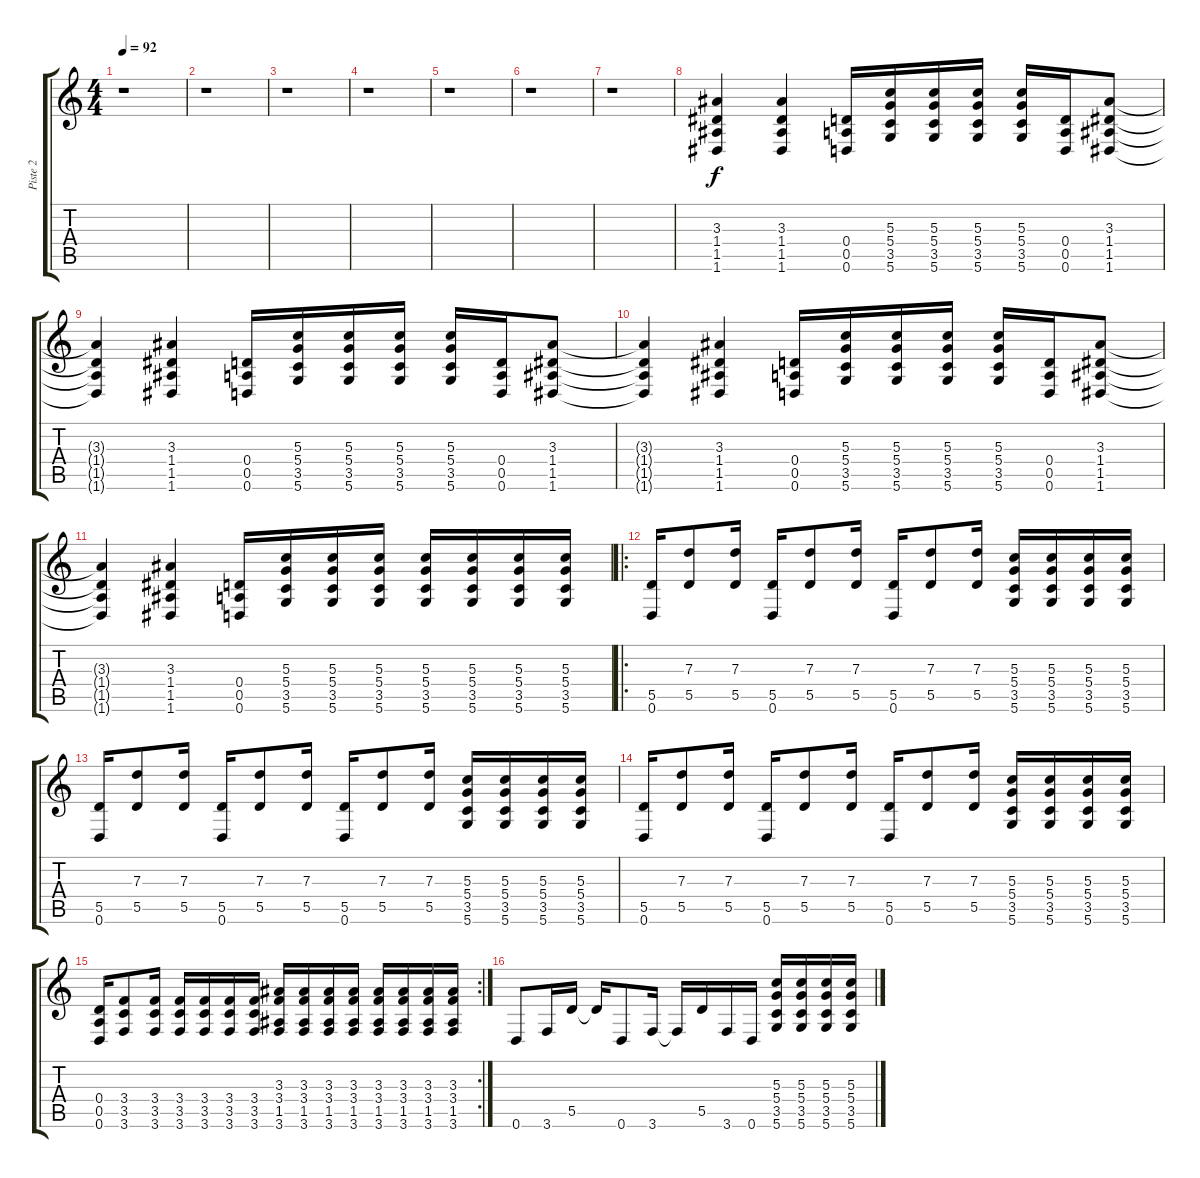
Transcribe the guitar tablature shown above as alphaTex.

\track ("Piste 2" "Piste 2") {instrument distortionguitar}
\staff {score tabs}
\tuning (E4 B3 G3 D3 A2 D2) {hide}
\ts (4 4)
\tempo 92
\clef g2
\ks c
r.1{dy f} |
r.1 |
r.1 |
r.1 |
r.1 |
r.1 |
r.1 |
(3.3 1.4 1.5 1.6).4 (3.3 1.4 1.5 1.6).4 (0.4 0.5 0.6).16 (5.3 5.4 3.5 5.6).16 (5.3 5.4 3.5 5.6).16 (5.3 5.4 3.5 5.6).16 (5.3 5.4 3.5 5.6).16 (0.4 0.5 0.6).16 (3.3 1.4 1.5 1.6).8 |
(3.3{t} 1.4{t} 1.5{t} 1.6{t}).4 (3.3 1.4 1.5 1.6).4 (0.4 0.5 0.6).16 (5.3 5.4 3.5 5.6).16 (5.3 5.4 3.5 5.6).16 (5.3 5.4 3.5 5.6).16 (5.3 5.4 3.5 5.6).16 (0.4 0.5 0.6).16 (3.3 1.4 1.5 1.6).8 |
(3.3{t} 1.4{t} 1.5{t} 1.6{t}).4 (3.3 1.4 1.5 1.6).4 (0.4 0.5 0.6).16 (5.3 5.4 3.5 5.6).16 (5.3 5.4 3.5 5.6).16 (5.3 5.4 3.5 5.6).16 (5.3 5.4 3.5 5.6).16 (0.4 0.5 0.6).16 (3.3 1.4 1.5 1.6).8 |
(3.3{t} 1.4{t} 1.5{t} 1.6{t}).4 (3.3 1.4 1.5 1.6).4 (0.4 0.5 0.6).16 (5.3 5.4 3.5 5.6).16 (5.3 5.4 3.5 5.6).16 (5.3 5.4 3.5 5.6).16 (5.3 5.4 3.5 5.6).16 (5.3 5.4 3.5 5.6).16 (5.3 5.4 3.5 5.6).16 (5.3 5.4 3.5 5.6).16 |
\ro
(5.5 0.6).16 (7.3 5.5).8 (7.3 5.5).16 (5.5 0.6).16 (7.3 5.5).8 (7.3 5.5).16 (5.5 0.6).16 (7.3 5.5).8 (7.3 5.5).16 (5.3 5.4 3.5 5.6).16 (5.3 5.4 3.5 5.6).16 (5.3 5.4 3.5 5.6).16 (5.3 5.4 3.5 5.6).16 |
(5.5 0.6).16 (7.3 5.5).8 (7.3 5.5).16 (5.5 0.6).16 (7.3 5.5).8 (7.3 5.5).16 (5.5 0.6).16 (7.3 5.5).8 (7.3 5.5).16 (5.3 5.4 3.5 5.6).16 (5.3 5.4 3.5 5.6).16 (5.3 5.4 3.5 5.6).16 (5.3 5.4 3.5 5.6).16 |
(5.5 0.6).16 (7.3 5.5).8 (7.3 5.5).16 (5.5 0.6).16 (7.3 5.5).8 (7.3 5.5).16 (5.5 0.6).16 (7.3 5.5).8 (7.3 5.5).16 (5.3 5.4 3.5 5.6).16 (5.3 5.4 3.5 5.6).16 (5.3 5.4 3.5 5.6).16 (5.3 5.4 3.5 5.6).16 |
\rc 2
(0.4 0.5 0.6).16 (3.4 3.5 3.6).8 (3.4 3.5 3.6).16 (3.4 3.5 3.6).16 (3.4 3.5 3.6).16 (3.4 3.5 3.6).16 (3.4 3.5 3.6).16 (3.3 3.4 1.5 3.6).16 (3.3 3.4 1.5 3.6).16 (3.3 3.4 1.5 3.6).16 (3.3 3.4 1.5 3.6).16 (3.3 3.4 1.5 3.6).16 (3.3 3.4 1.5 3.6).16 (3.3 3.4 1.5 3.6).16 (3.3 3.4 1.5 3.6).16 |
0.6.8 3.6.16 5.5.16 5.5{t}.16 0.6.8 3.6.16 3.6{t}.16 5.5.16 3.6.16 0.6.16 (5.3 5.4 3.5 5.6).16 (5.3 5.4 3.5 5.6).16 (5.3 5.4 3.5 5.6).16 (5.3 5.4 3.5 5.6).16
